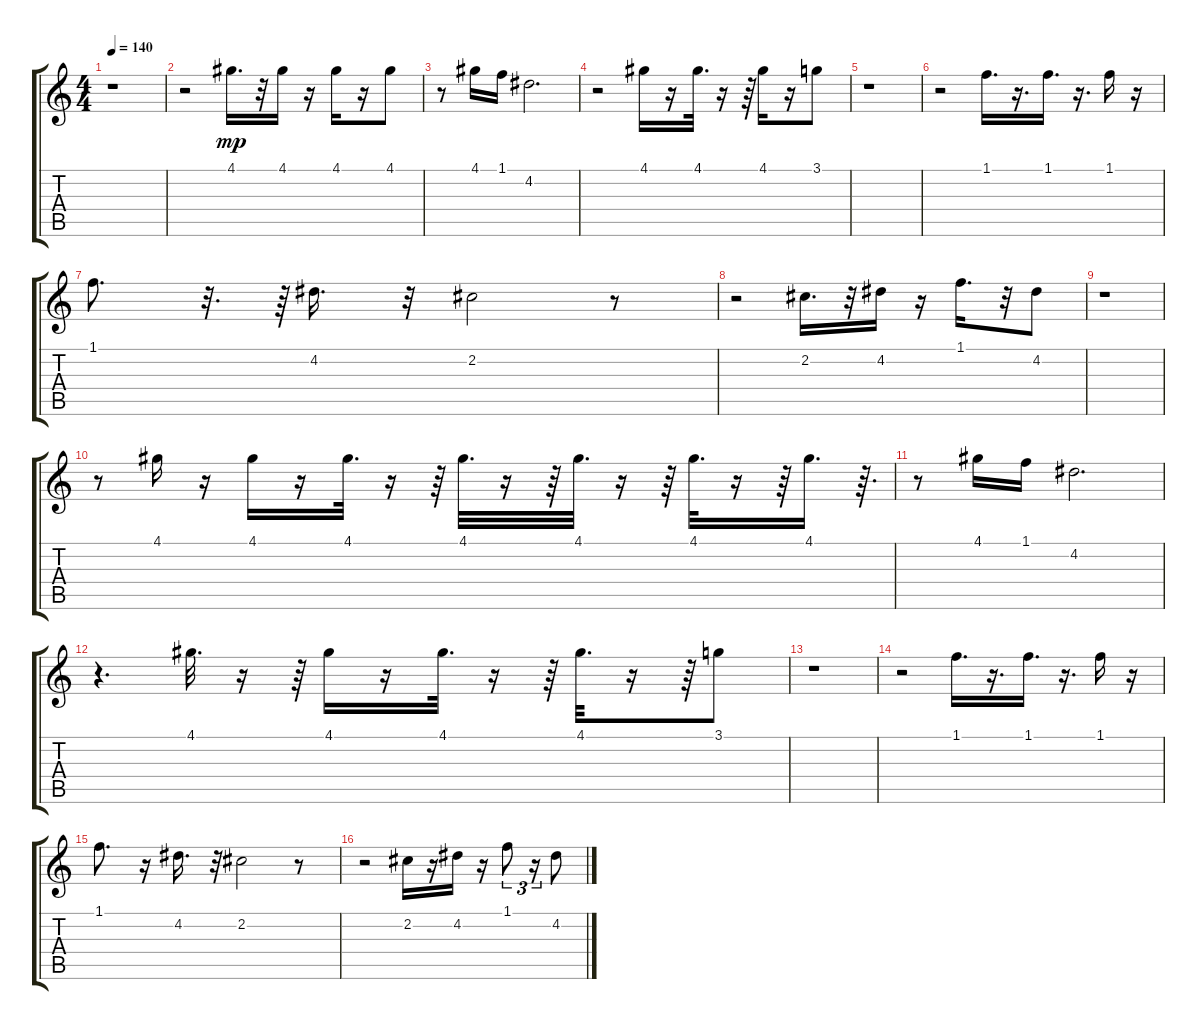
\track "" {instrument electricguitarjazz}
\staff {score tabs}
\tuning (E4 B3 G3 D3 A2 E2) {hide}
\ts (4 4)
\tempo 140
\clef g2
\ks c
r.1{dy mp} |
r.2 4.1.16{d} r.32 4.1.16 r.16 4.1.16 r.16 4.1.8 |
r.8 4.1.16 1.1.16 4.2.2{d} |
r.2 4.1.16 r.16 4.1.32{d} r.16 r.64 4.1.16 r.16 3.1.8 |
r.1 |
r.2 1.1.16{d} r.16{d} 1.1.16{d} r.16{d} 1.1.16 r.16 |
1.1.8{d} r.32{d} r.64{tu (3 2)} 4.2.16{d} r.32 2.2.2 r.8 |
r.2 2.2.16{d} r.32 4.2.16 r.16 1.1.16{d} r.32 4.2.8 |
r.1 |
r.8 4.1.16 r.16 4.1.16 r.16 4.1.32{d} r.16 r.64 4.1.32{d} r.16 r.64 4.1.32{d} r.16 r.64 4.1.32{d} r.16 r.64 4.1.16{d} r.64{d} |
r.8 4.1.16 1.1.16 4.2.2{d} |
r.4{d} 4.1.32{d} r.16 r.64 4.1.16 r.16 4.1.32{d} r.16 r.64 4.1.32{d} r.16 r.64 3.1.8 |
r.1 |
r.2 1.1.16{d} r.16{d} 1.1.16{d} r.16{d} 1.1.16 r.16 |
1.1.8{d} r.16 4.2.16{d} r.32 2.2.2 r.8 |
r.2 2.2.16 r.16 4.2.16 r.16 1.1.8{tu (3 2)} r.16{tu (3 2)} 4.2.8
